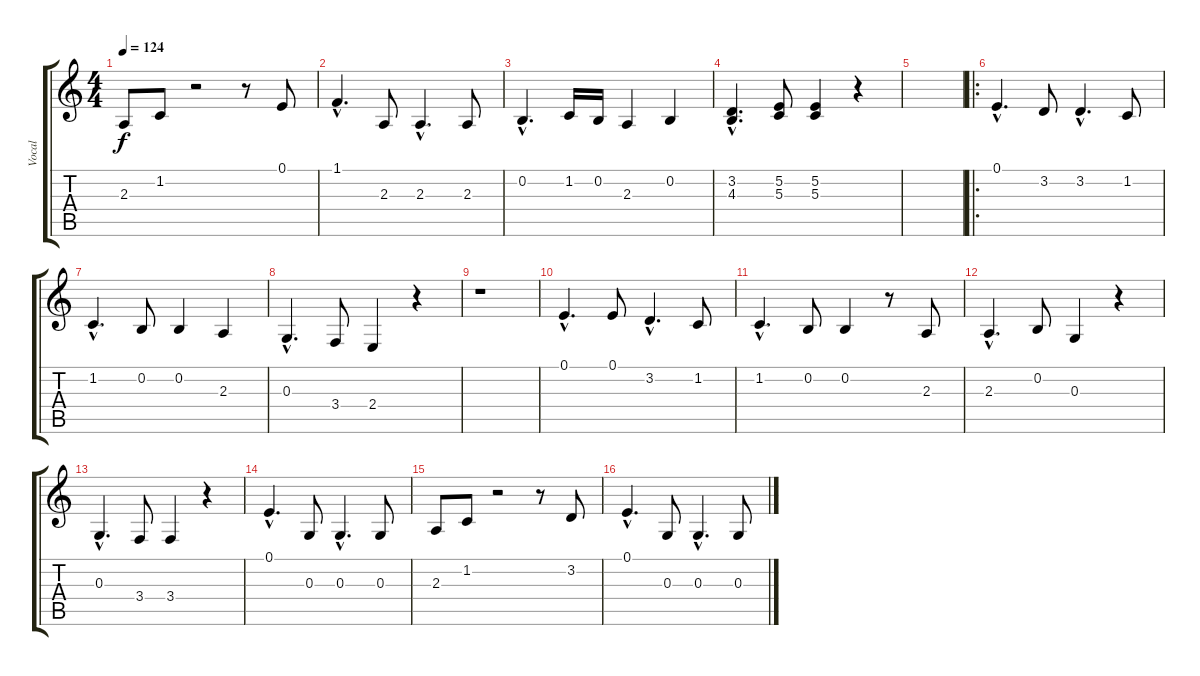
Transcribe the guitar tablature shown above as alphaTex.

\track ("Vocal" "Vocal") {instrument lead5charang}
\staff {score tabs}
\tuning (E4 B3 G3 D3 A2 E2) {hide}
\ts (4 4)
\tempo 124
\clef g2
\ks c
2.3.8{dy f} 1.2.8 r.2 r.8 0.1.8 |
1.1{hac}.4{d} 2.3.8 2.3{hac}.4{d} 2.3.8 |
0.2{hac}.4{d} 1.2.16 0.2.16 2.3.4 0.2.4 |
(3.2{hac} 4.3{hac}).4{d} (5.2 5.3).8 (5.2 5.3).4 r.4 |
|
\ro
0.1{hac}.4{d} 3.2.8 3.2{hac}.4{d} 1.2.8 |
1.2{hac}.4{d} 0.2.8 0.2.4 2.3.4 |
0.3{hac}.4{d} 3.4.8 2.4.4 r.4 |
r.1 |
0.1{hac}.4{d} 0.1.8 3.2{hac}.4{d} 1.2.8 |
1.2{hac}.4{d} 0.2.8 0.2.4 r.8 2.3.8 |
2.3{hac}.4{d} 0.2.8 0.3.4 r.4 |
0.3{hac}.4{d} 3.4.8 3.4.4 r.4 |
0.1{hac}.4{d} 0.3.8 0.3{hac}.4{d} 0.3.8 |
2.3.8 1.2.8 r.2 r.8 3.2.8 |
0.1{hac}.4{d} 0.3.8 0.3{hac}.4{d} 0.3.8
